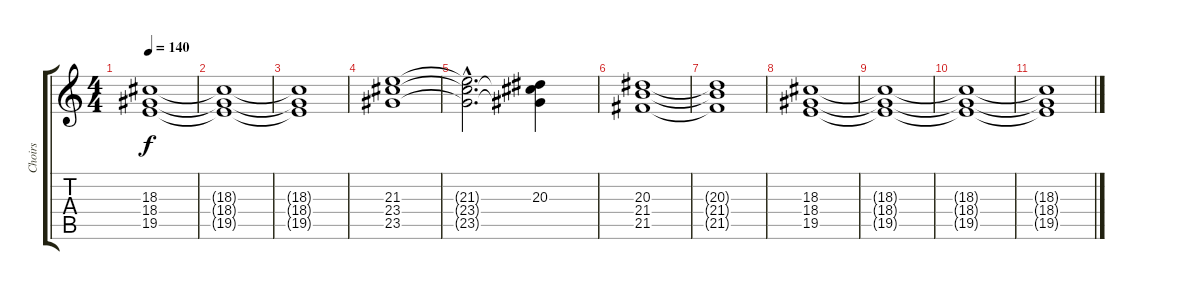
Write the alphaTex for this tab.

\track ("Choirs" "Choirs") {instrument choiraahs}
\staff {score tabs}
\tuning (E4 B3 G3 D3 A2 E2) {hide}
\ts (4 4)
\tempo 140
\clef g2
\ks c
(18.3{t} 18.4{t} 19.5{t}).1{dy f} |
(18.3{t} 18.4{t} 19.5{t}).1 |
(18.3{t} 18.4{t} 19.5{t}).1 |
(21.3 23.4 23.5).1{volume 2} |
(21.3{hac t} 23.4{hac t} 23.5{hac t}).2{d} (20.3 23.4{t} 23.5{t}).4 |
(20.3 21.4 21.5).1 |
(20.3{t} 21.4{t} 21.5{t}).1 |
(18.3 18.4 19.5).1{volume 0} |
(18.3{t} 18.4{t} 19.5{t}).1 |
(18.3{t} 18.4{t} 19.5{t}).1 |
(18.3{t} 18.4{t} 19.5{t}).1
